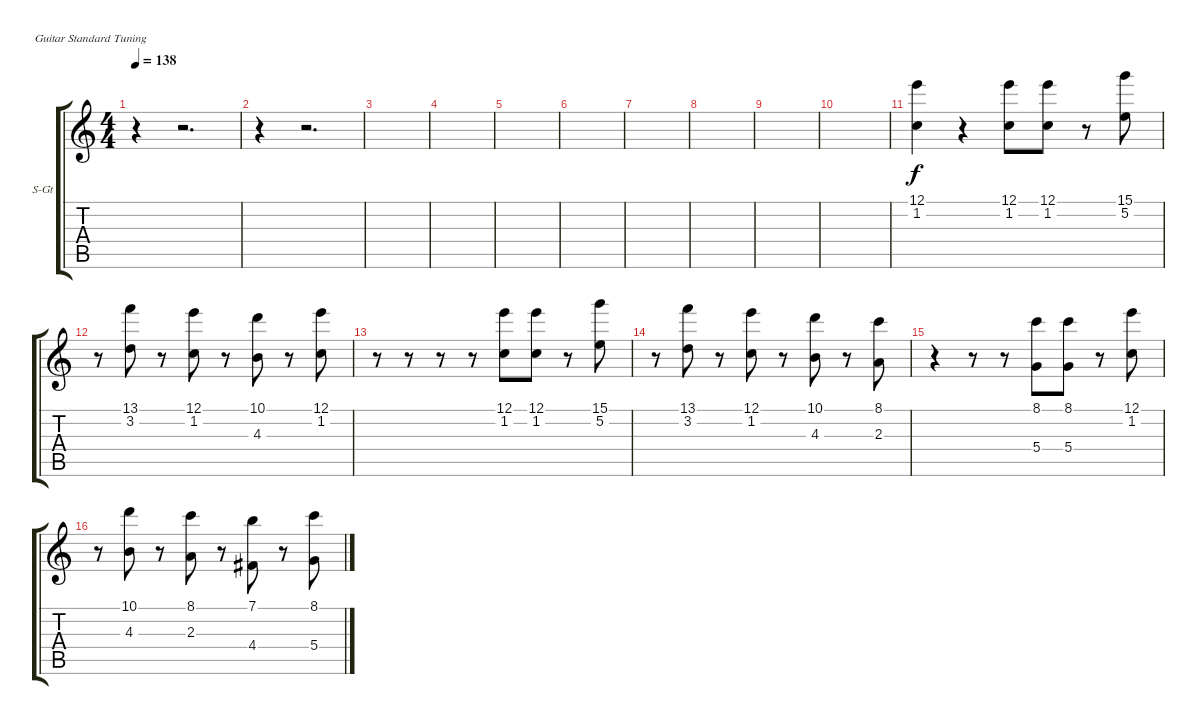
\bracketExtendMode groupsimilarinstruments
\firstSystemTrackNameOrientation horizontal
\otherSystemsTrackNameOrientation horizontal
\track ("Äîðîæêà 5" "S-Gt") {instrument tuba}
\staff {score tabs}
\tuning (E4 B3 G3 D3 A2 E2)
\displaytranspose 12
\ts (4 4)
\tempo 138
\clef g2
\ks c
r.4{dy f} r.2{d} |
r.4 r.2{d} |
|
|
|
|
|
|
|
|
(12.1 1.2).4 r.4 (12.1 1.2).8 (12.1 1.2).8 r.8 (15.1 5.2).8 |
r.8 (13.1 3.2).8 r.8 (12.1 1.2).8 r.8 (10.1 4.3).8 r.8 (12.1 1.2).8 |
r.8 r.8 r.8 r.8 (12.1 1.2).8 (12.1 1.2).8 r.8 (15.1 5.2).8 |
r.8 (13.1 3.2).8 r.8 (12.1 1.2).8 r.8 (10.1 4.3).8 r.8 (8.1 2.3).8 |
r.4 r.8 r.8 (8.1 5.4).8 (8.1 5.4).8 r.8 (12.1 1.2).8 |
r.8 (10.1 4.3).8 r.8 (8.1 2.3).8 r.8 (7.1 4.4).8 r.8 (8.1 5.4).8
